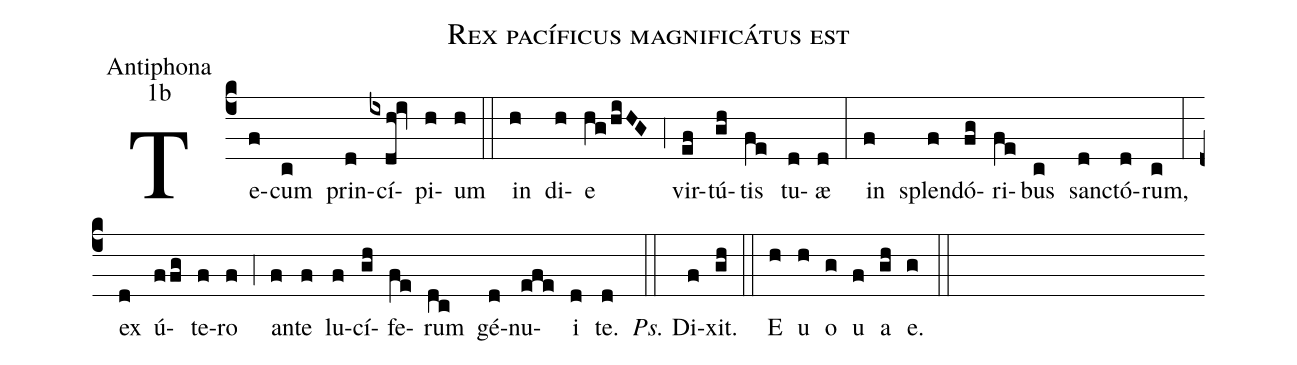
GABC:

name: Rex pacíficus magnificátus est;
office-part: Antiphona;
mode: 1b;
%%
(c4) Te(f)cum(c) prin(d)cí(ixdh!iv)pi(h)um(h) (::) in(h) di(h)e(hg/hiHG) (;4) vir(ef)tú(gh)tis(fe) tu(d)æ(d) (:) in(f) splen(f)dó(fg)ri(fe)bus(c) san(d)ctó(d)rum,(c) (:) ex(d) ú(ffg)te(f)ro(f) (;4) an(f)te(f) lu(f)cí(gh)fe(fe)rum(dc) gé(d)nu(efe)i(d) te.(d) (::)
<i>Ps.</i> D{i}(f)xit.(gh) (::)
<eu> E(h) u(h) o(g) u(f) a(gh) e.(g) </eu>(::)
